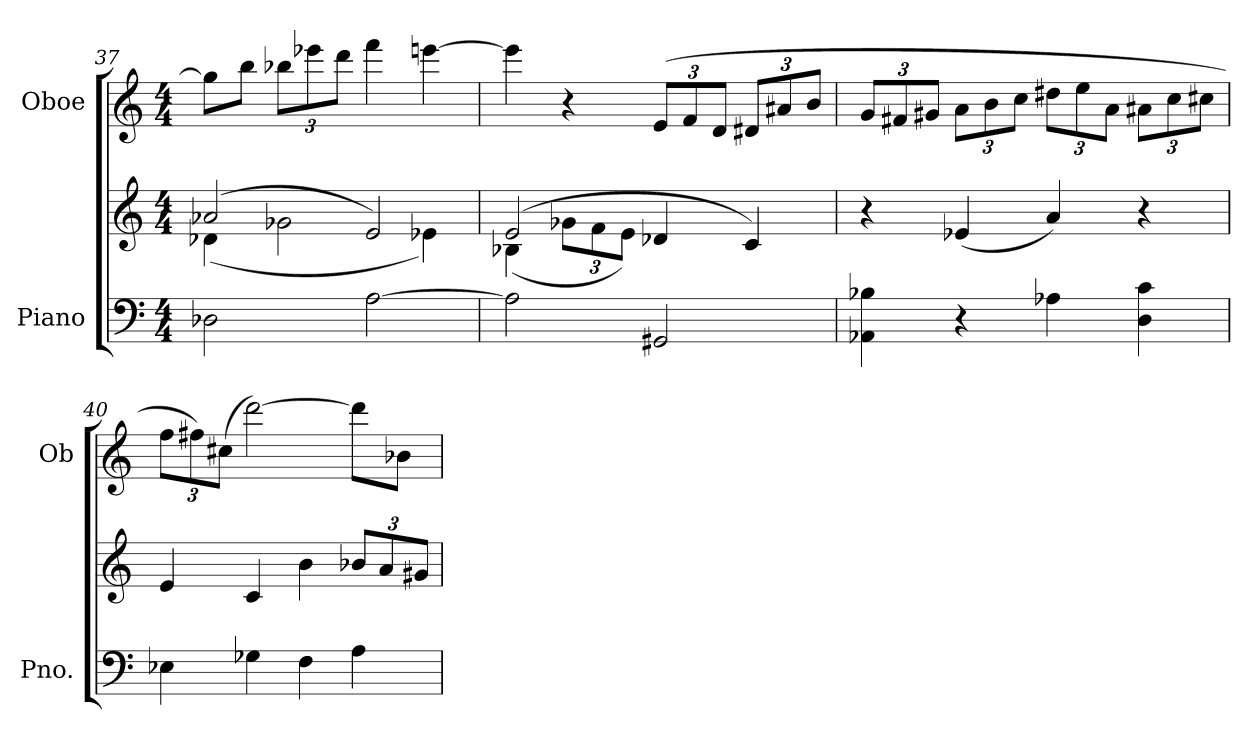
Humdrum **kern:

**kern	**kern	**kern
*part2	*part2	*part1
*staff3	*staff2	*staff1
*I"Piano	*	*I"Oboe
*I'Pno.	*	*I'Ob
*clefF4	*clefG2	*clefG2
*k[]	*k[]	*k[]
*M4/4	*M4/4	*M4/4
=37	=37	=37
*	*^	*
2D-X\	(>2a-X/	(<4d-X\	8gg\L]
.	.	.	8bb\J
*	*	*	*Xbrackettup
.	.	2g-X\	12bb-X\L
.	.	.	12eee-X\
.	.	.	12ddd\J
[2A\	2e/)	.	4fff\
.	.	4e-X\)	[4eeen\
=38	=38	=38	=38
2A\]	(>2e/	(<4B-X\	4eee\]
*	*	*Xbrackettup	*
.	.	12g-X\L	4r
.	.	12f\	.
.	.	12e\J)	.
2GG#X/	4d-X/	2ryy	(>12e/L
.	.	.	12f/
.	.	.	12d/J
.	4c/)	.	12d#X/L
.	.	.	12a#X/
.	.	.	12b/J
*	*v	*v	*
!!LO:LB:g=z
=39	=39	=39
4AA-X\ 4B-X\	4r	12g/L
.	.	12f#X/
.	.	12g#X/J
4r	(<4e-X/	12a\L
.	.	12b\
.	.	12cc\J
4A-X\	4a/)	12dd#X\L
.	.	12ee\
.	.	12a\J
4D\ 4c\	4r	12a#X\L
.	.	12cc\
.	.	12cc#X\J
=40	=40	=40
4E-X\	4e/	12ff\L
.	.	12ff#X\)
.	.	(>12cc#X\J
4G-X\	4c/	[2ddd\)
4F\	4b\	.
4A\	12b-X/L	8ddd\L]
.	12a/	.
.	.	8b-X\J
.	12g#X/J	.
=	=	=
*-	*-	*-
